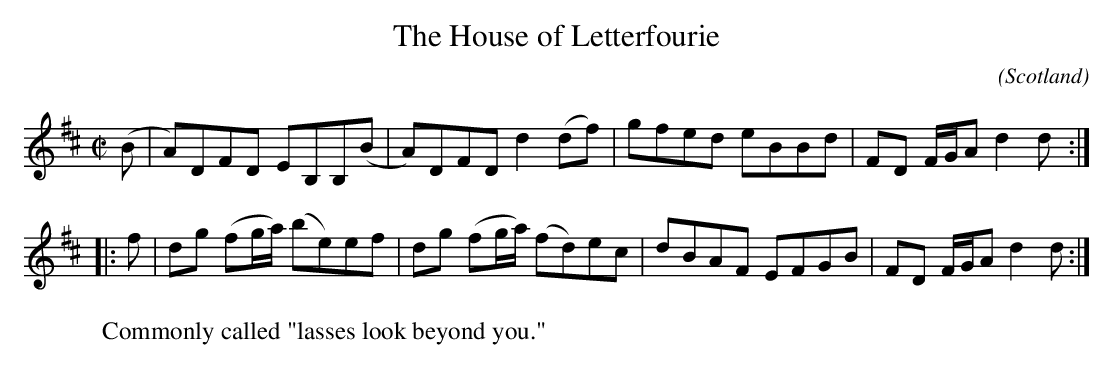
X:1
U:~=!turn!
T:The House of Letterfourie
C:
O:Scotland
M:C|
L:1/8
K:D
(B |A)DFD EB,B,(B | A)DFD d2 (df) | gfed eBBd | FD F/2G/2A d2 d ::
f | dg (fg/2a/2) (be)ef | dg (fg/2a/2) (fd)ec | dBAF EFGB | FD F/2G/2A d2 d :|
W:Commonly called "lasses look beyond you."
